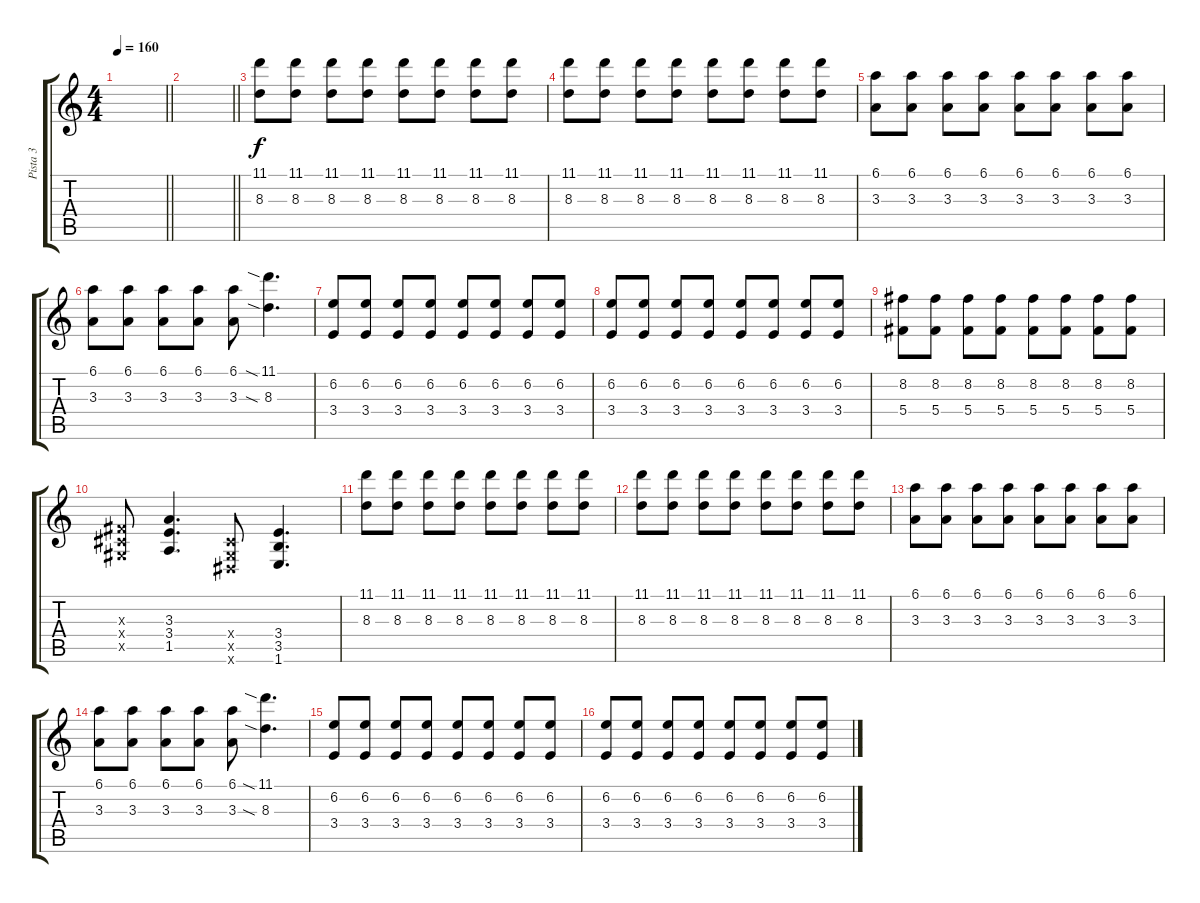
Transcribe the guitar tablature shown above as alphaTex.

\track ("Pista 3" "Pista 3") {instrument distortionguitar}
\staff {score tabs}
\tuning (Eb4 Bb3 Gb3 Db3 Ab2 Eb2) {hide}
\ts (4 4)
\tempo 160
\clef g2
\barLineRight lightlight
\ks c
|
\barLineRight lightlight
|
(11.1 8.3).8 (11.1 8.3).8 (11.1 8.3).8 (11.1 8.3).8 (11.1 8.3).8 (11.1 8.3).8 (11.1 8.3).8 (11.1 8.3).8 |
(11.1 8.3).8 (11.1 8.3).8 (11.1 8.3).8 (11.1 8.3).8 (11.1 8.3).8 (11.1 8.3).8 (11.1 8.3).8 (11.1 8.3).8 |
(6.1 3.3).8 (6.1 3.3).8 (6.1 3.3).8 (6.1 3.3).8 (6.1 3.3).8 (6.1 3.3).8 (6.1 3.3).8 (6.1 3.3).8 |
(6.1 3.3).8 (6.1 3.3).8 (6.1 3.3).8 (6.1 3.3).8 (6.1 3.3).8 (11.1{sia} 8.3{sia}).4{d} |
(6.2 3.4).8 (6.2 3.4).8 (6.2 3.4).8 (6.2 3.4).8 (6.2 3.4).8 (6.2 3.4).8 (6.2 3.4).8 (6.2 3.4).8 |
(6.2 3.4).8 (6.2 3.4).8 (6.2 3.4).8 (6.2 3.4).8 (6.2 3.4).8 (6.2 3.4).8 (6.2 3.4).8 (6.2 3.4).8 |
(8.2 5.4).8 (8.2 5.4).8 (8.2 5.4).8 (8.2 5.4).8 (8.2 5.4).8 (8.2 5.4).8 (8.2 5.4).8 (8.2 5.4).8 |
(0.3{x} 0.4{x} 0.5{x}).8 (3.3 3.4 1.5).4{d} (0.4{x} 0.5{x} 0.6{x}).8 (3.4 3.5 1.6).4{d} |
(11.1 8.3).8 (11.1 8.3).8 (11.1 8.3).8 (11.1 8.3).8 (11.1 8.3).8 (11.1 8.3).8 (11.1 8.3).8 (11.1 8.3).8 |
(11.1 8.3).8 (11.1 8.3).8 (11.1 8.3).8 (11.1 8.3).8 (11.1 8.3).8 (11.1 8.3).8 (11.1 8.3).8 (11.1 8.3).8 |
(6.1 3.3).8 (6.1 3.3).8 (6.1 3.3).8 (6.1 3.3).8 (6.1 3.3).8 (6.1 3.3).8 (6.1 3.3).8 (6.1 3.3).8 |
(6.1 3.3).8 (6.1 3.3).8 (6.1 3.3).8 (6.1 3.3).8 (6.1 3.3).8 (11.1{sia} 8.3{sia}).4{d} |
(6.2 3.4).8 (6.2 3.4).8 (6.2 3.4).8 (6.2 3.4).8 (6.2 3.4).8 (6.2 3.4).8 (6.2 3.4).8 (6.2 3.4).8 |
(6.2 3.4).8 (6.2 3.4).8 (6.2 3.4).8 (6.2 3.4).8 (6.2 3.4).8 (6.2 3.4).8 (6.2 3.4).8 (6.2 3.4).8
